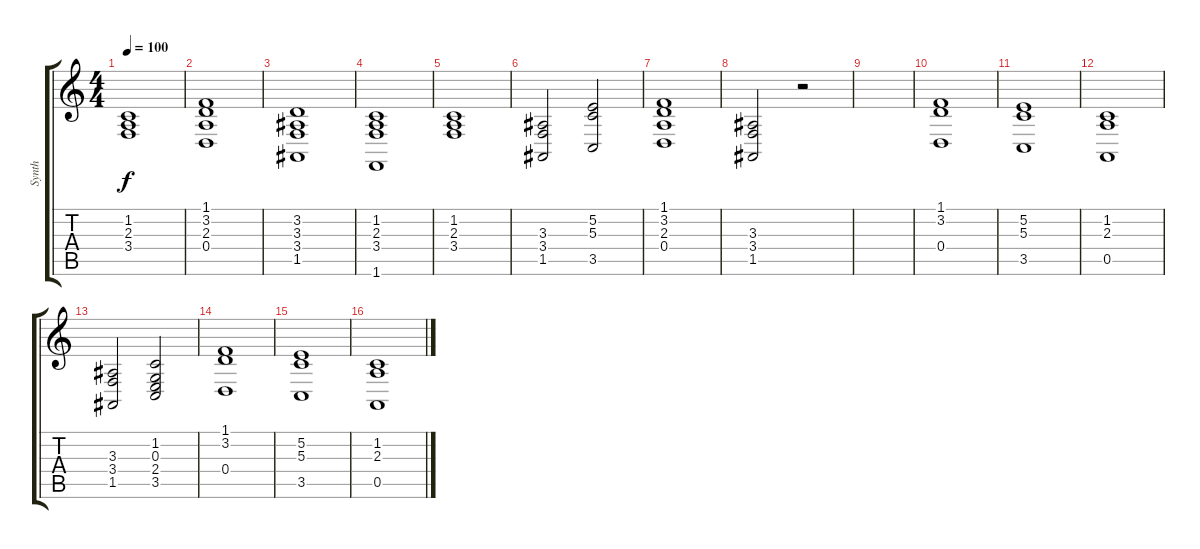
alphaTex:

\track ("Synth" "Synth") {instrument stringensemble2}
\staff {score tabs}
\tuning (E4 B3 G3 D3 A2 E2) {hide}
\ts (4 4)
\tempo 100
\clef g2
\ks c
(1.2 2.3 3.4).1{dy f} |
(1.1 3.2 2.3 0.4).1 |
(3.2 3.3 3.4 1.5).1 |
(1.2 2.3 3.4 1.6).1 |
(1.2 2.3 3.4).1 |
(3.3 3.4 1.5).2 (5.2 5.3 3.5).2 |
(1.1 3.2 2.3 0.4).1 |
(3.3 3.4 1.5).2 r.2 |
|
(1.1 3.2 0.4).1 |
(5.2 5.3 3.5).1 |
(1.2 2.3 0.5).1 |
(3.3 3.4 1.5).2 (1.2 0.3 2.4 3.5).2 |
(1.1 3.2 0.4).1 |
(5.2 5.3 3.5).1 |
(1.2 2.3 0.5).1
